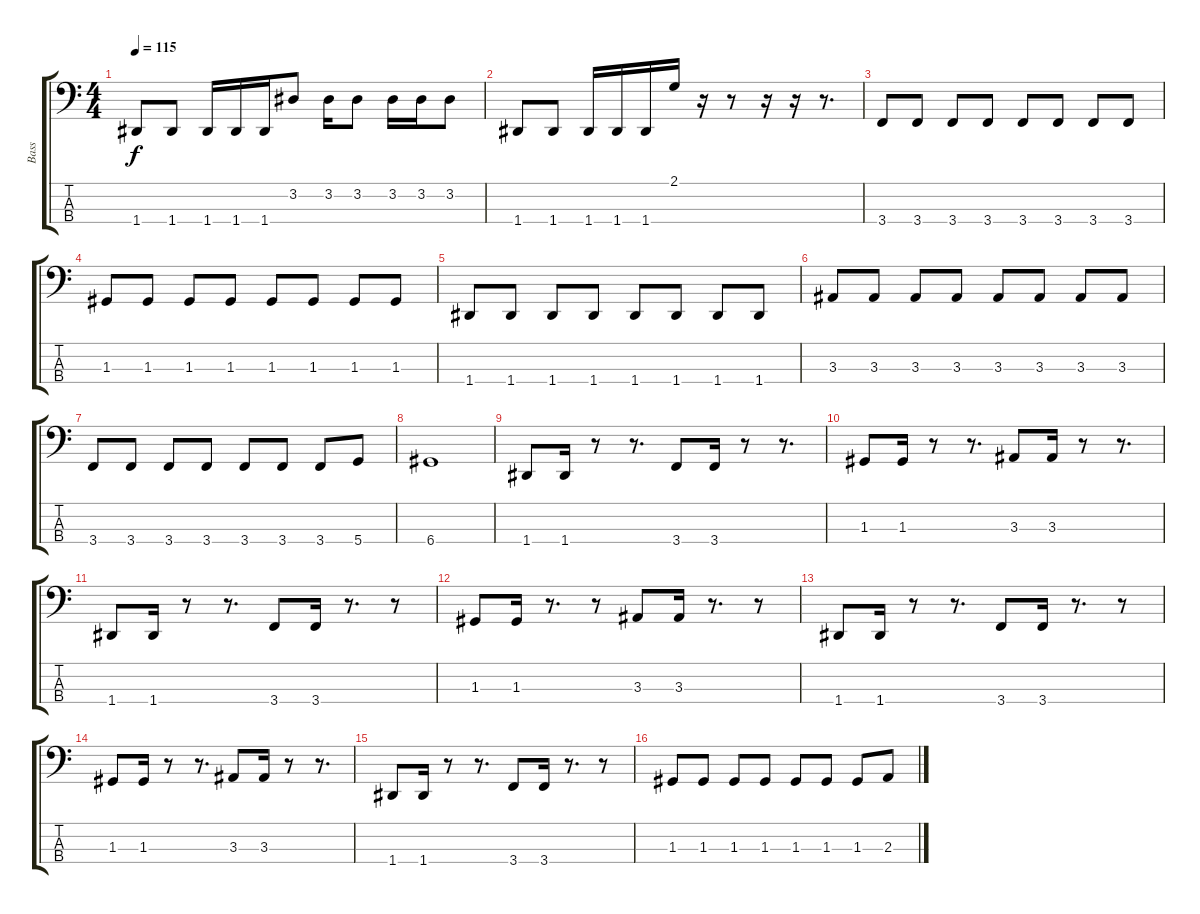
\track ("Bass" "Bass") {instrument electricbasspick}
\staff {score tabs}
\tuning (F2 C2 G1 D1) {hide}
\ts (4 4)
\tempo 115
\clef f4
\ks c
1.4.8{dy f} 1.4.8 1.4.16 1.4.16 1.4.16 3.2.8 3.2.16 3.2.8 3.2.16 3.2.16 3.2.8 |
1.4.8 1.4.8 1.4.16 1.4.16 1.4.16 2.1.16 r.16 r.8 r.16 r.16 r.8{d} |
3.4.8 3.4.8 3.4.8 3.4.8 3.4.8 3.4.8 3.4.8 3.4.8 |
1.3.8 1.3.8 1.3.8 1.3.8 1.3.8 1.3.8 1.3.8 1.3.8 |
1.4.8 1.4.8 1.4.8 1.4.8 1.4.8 1.4.8 1.4.8 1.4.8 |
3.3.8 3.3.8 3.3.8 3.3.8 3.3.8 3.3.8 3.3.8 3.3.8 |
3.4.8 3.4.8 3.4.8 3.4.8 3.4.8 3.4.8 3.4.8 5.4.8 |
6.4.1 |
1.4.8 1.4.16 r.8 r.8{d} 3.4.8 3.4.16 r.8 r.8{d} |
1.3.8 1.3.16 r.8 r.8{d} 3.3.8 3.3.16 r.8 r.8{d} |
1.4.8 1.4.16 r.8 r.8{d} 3.4.8 3.4.16 r.8{d} r.8 |
1.3.8 1.3.16 r.8{d} r.8 3.3.8 3.3.16 r.8{d} r.8 |
1.4.8 1.4.16 r.8 r.8{d} 3.4.8 3.4.16 r.8{d} r.8 |
1.3.8 1.3.16 r.8 r.8{d} 3.3.8 3.3.16 r.8 r.8{d} |
1.4.8 1.4.16 r.8 r.8{d} 3.4.8 3.4.16 r.8{d} r.8 |
1.3.8 1.3.8 1.3.8 1.3.8 1.3.8 1.3.8 1.3.8 2.3.8
